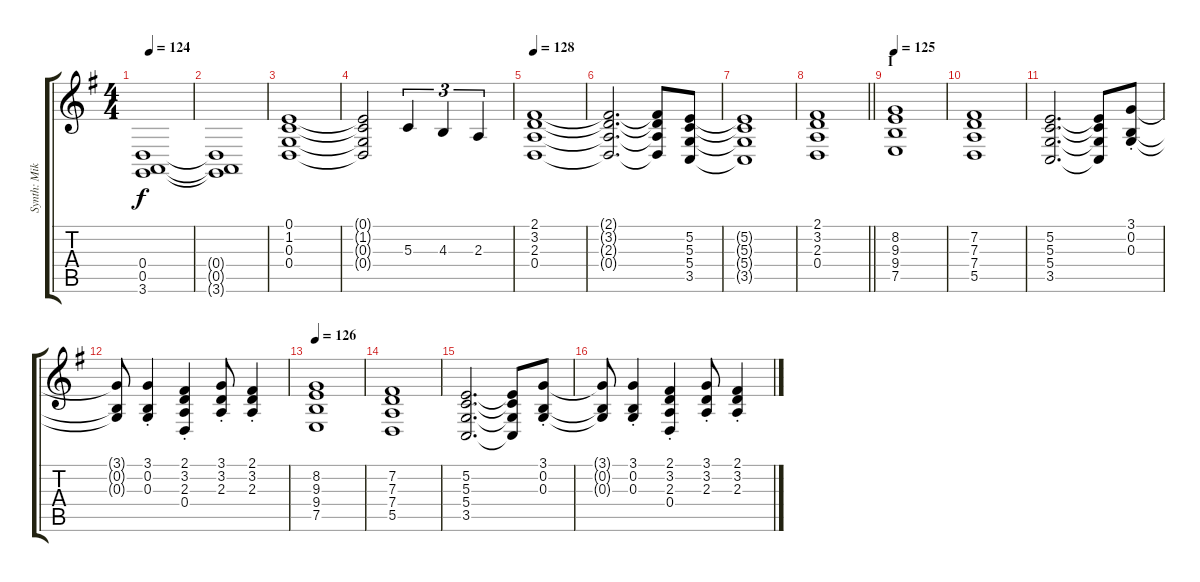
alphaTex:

\track ("Synth: Mike" "Synth: Mik") {instrument synthstrings1}
\staff {score tabs}
\tuning (E4 B3 G3 D3 A2 E2) {hide}
\ts (4 4)
\tempo 124
\clef g2
\ks g
(0.4 0.5 3.6).1{dy f} |
(0.4{t} 0.5{t} 3.6{t}).1 |
(0.1 1.2 0.3 0.4).1 |
(0.1{t} 1.2{t} 0.3{t} 0.4{t}).2 5.3.4{tu (3 2)} 4.3.4{tu (3 2)} 2.3.4{tu (3 2)} |
\tempo 128
(2.1 3.2 2.3 0.4).1 |
(2.1{t} 3.2{t} 2.3{t} 0.4{t}).2{d} (2.1{t} 3.2{t} 2.3{t} 0.4{t}).8 (5.2 5.3 5.4 3.5).8 |
(5.2{t} 5.3{t} 5.4{t} 3.5{t}).1 |
\barLineRight lightlight
(2.1 3.2 2.3 0.4).1 |
\section ("" "I")
\tempo 125
(8.2 9.3 9.4 7.5).1 |
(7.2 7.3 7.4 5.5).1 |
(5.2 5.3 5.4 3.5).2{d} (5.2{t} 5.3{t} 5.4{t} 3.5{t}).8 (3.1{st} 0.2{st} 0.3{st}).8 |
(3.1{t} 0.2{t} 0.3{t}).8 (3.1{st} 0.2{st} 0.3{st}).4 (2.1{st} 3.2{st} 2.3{st} 0.4{st}).4 (3.1{st} 3.2{st} 2.3{st}).8 (2.1{st} 3.2{st} 2.3{st}).4 |
\tempo 126
(8.2 9.3 9.4 7.5).1 |
(7.2 7.3 7.4 5.5).1 |
(5.2 5.3 5.4 3.5).2{d} (5.2{t} 5.3{t} 5.4{t} 3.5{t}).8 (3.1{st} 0.2{st} 0.3{st}).8 |
(3.1{t} 0.2{t} 0.3{t}).8 (3.1{st} 0.2{st} 0.3{st}).4 (2.1{st} 3.2{st} 2.3{st} 0.4{st}).4 (3.1{st} 3.2{st} 2.3{st}).8 (2.1{st} 3.2{st} 2.3{st}).4
